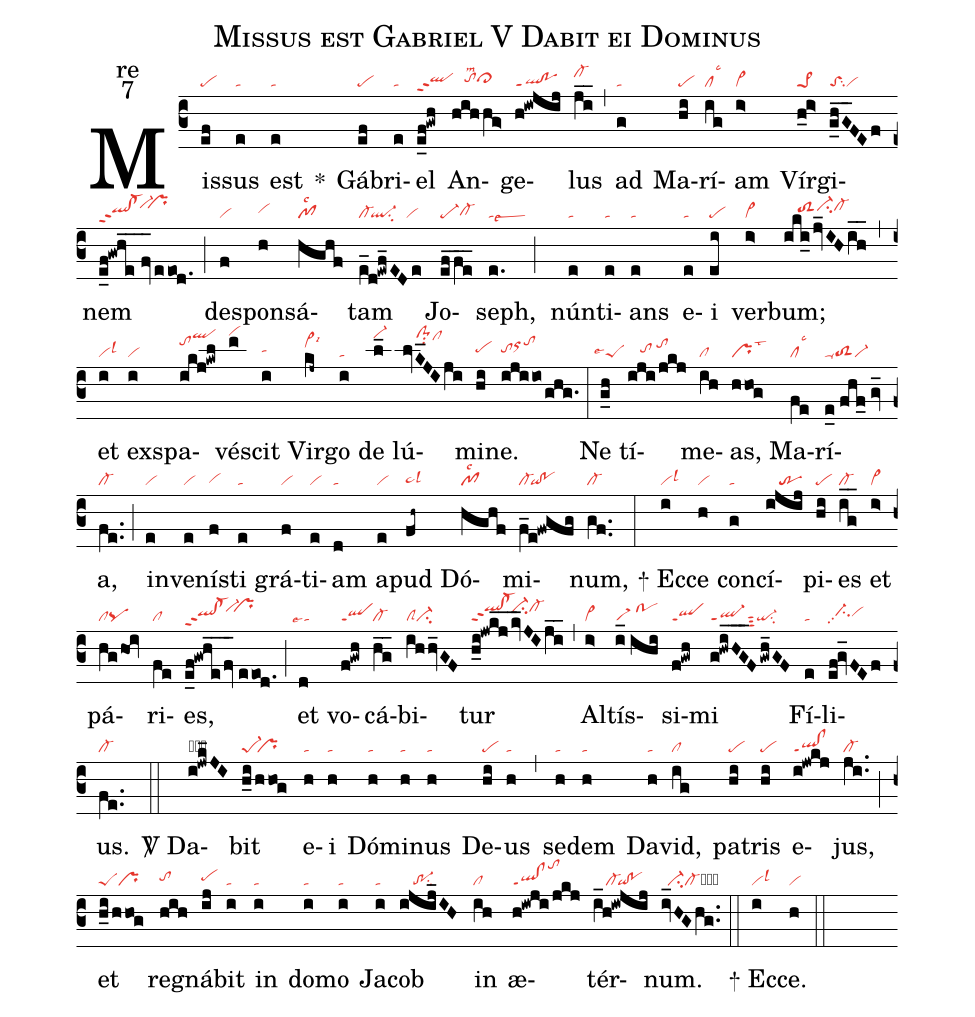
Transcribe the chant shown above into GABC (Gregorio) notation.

name:Missus est Gabriel V Dabit ei Dominus;
office-part:re;
mode:7;
nabc-lines:1;
%%
(c3) Mis(ef|pe)sus(e|ta) est(e|ta) <sp>*</sp>() Gá(ef|pe)bri(e|ta)el(e_f!gwh|qlhhppt2)
An(hihhg>|////tohhlsm2cl>hh)ge(h!iwjij|ql!poppt1)lus(ji__|cl-hj) (,)
ad(g|ta) Ma(hi|pe)rí(ig|cllsc3)am(i>|vi>)
Vír(h_i>|pe>1)gi(g_hG__FEf|toSsu2vi)nem(e_f!gwhe__//fv_eeod.|qlhh!cl-hhppt2`vi-hj``prhj) (;)
de(f|vi)spon(h|vihh)sá(hghf|pf1lsc2)tam(e_d!ewf_EDe|cl-`ql-su2vi) Jo(ef_fe__|pe-cl-hg)seph,(e.|talsew9) (;)
nún(e|ta)ti(e|ta)ans(e|ta) e(e|ta)i(ei|pe) ver(i>|vi>)bum;(iki_/jv_IHih__|////toS2hhci-hicl-hi) (,)
et(i|vilsl3) ex(i|vi)spa(ikj!kwl|tohkqlhn)vé(m|vihp)scit(i|tahh) Vir(kj~|vi>hjlsi6)go(i|ta)
de(l_|vi-hn) lú(lvK_JIji|////clS-hnsu2clhm)mi(hi|pehh)ne.(ijiio/ghg.|tohhorhjtohk) (:)
Ne(g_h|``peSlse4) tí(iji/jkj|////tohh/tohj)me(ih|cl)as,(hhog|prlst3) Ma(fe|cllsc3)rí(e_0//fhf_//gv_|ta-toS2vi-)a,(fe..|cl-) (;)
in(e|vi)ve(e|vi)ní(f|vihg)sti(e|ta) grá(f|vi)ti(e|vi)am(d|ta) a(e|vi)pud(fh~|ta>hglsl3)
Dó(hghf|pf1lsc2)mi(f_e!fwgfg|cl-`qi!po)num,(gf..|cl-) (:)

<sp>+</sp> Ec(i|vilsl3)ce(h|vi) con(g|ta)cí(ijij|////tr)pi(hi|pe)es(ig__|cl-)
et(i>|vi>) pá(hghoi|clpq)ri(fe|cl)es,(e_f!gwhe__/fv_//eeod.|qlhh!cl-hhppt2`vi-hj``prhj) (;)
et(d|``talse4) vo(f!gwh|qlppt1)cá(hg__|cl-)bi(ihh_vGF|clSci-)tur(h_i!jwkj__/kv_JIji__|qlhj!cl-hjppt2`ci-hjcl-hj) (,)
Al(i>|vi>)tís(i_1//ihi|trM)si(f!gwh|qlppt1)mi(g!hwiHG___F/gwh_GF|ql-ppt1sut3qi-su2)
Fí(e|ta)li(ef!gv_FEf|//ci-hhpp2vihh)us.(fe..|cl-) (::)

<sp>V/</sp> Da(i!jwk_JI|obql-hjppt1su2)bit(h_i/hhog|pe-1``pr) e(h|ta)i(h|ta) Dó(h|ta)mi(h|ta)nus(h|ta) De(hi|pe)us(h|ta) (,)
se(h|ta)dem(h|ta) Da(h|ta)vid,(ig|cl) pa(hi|pe)tris(hi|pe) e(i!jwkj|ql!clppt1)jus,(ji..|cl-) (;)
et(h_i/hhog|peSpr) re(hih|tohh)gná(ij|pehh)bit(i|ta) in(i|ta) do(i|ta)mo(i|ta) Ja(i|ta)cob(ijij_IH|////tr-1su2) in(ih|cl) æ(h!iwji/jkj|ql!clppt1tohm)tér(i_h!iwjij|////cl-`qi!po)num.(iv_HGhg..|//ci-cl-cb) (::)

<sp>+</sp> Ec(i|vilsl3)ce.(h|vi) (::)
